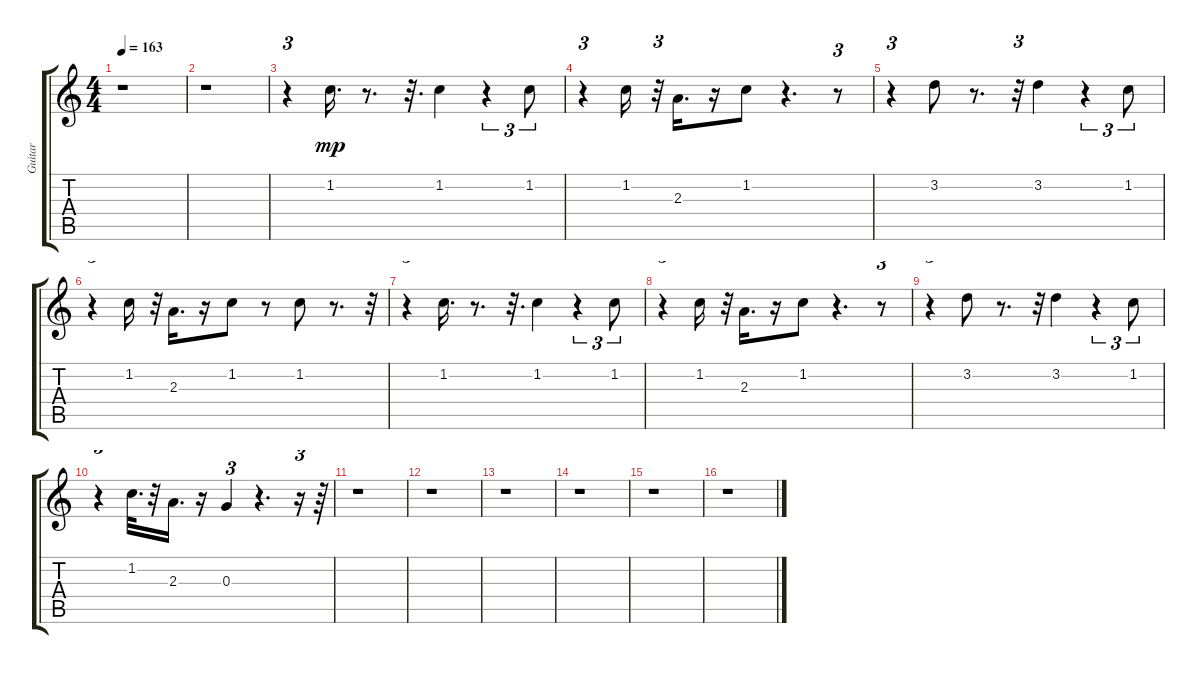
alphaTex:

\track ("Guitar" "Guitar") {instrument electricguitarmuted}
\staff {score tabs}
\tuning (E4 B3 G3 D3 A2 E2) {hide}
\ts (4 4)
\tempo 163
\clef g2
\ks c
r.1{dy mp} |
r.1 |
r.4{tu (3 2)} 1.2.16{d} r.8{d} r.32{d} 1.2.4 r.4{tu (3 2)} 1.2.8{tu (3 2)} |
r.4{tu (3 2)} 1.2.16 r.32{tu (3 2)} 2.3.16{d} r.16 1.2.8 r.4{d} r.8{tu (3 2)} |
r.4{tu (3 2)} 3.2.8 r.8{d} r.32{tu (3 2)} 3.2.4 r.4{tu (3 2)} 1.2.8{tu (3 2)} |
r.4{tu (3 2)} 1.2.16 r.32{tu (3 2)} 2.3.16{d} r.16 1.2.8 r.8 1.2.8 r.8{d} r.32{tu (3 2)} |
r.4{tu (3 2)} 1.2.16{d} r.8{d} r.32{d} 1.2.4 r.4{tu (3 2)} 1.2.8{tu (3 2)} |
r.4{tu (3 2)} 1.2.16 r.32{tu (3 2)} 2.3.16{d} r.16 1.2.8 r.4{d} r.8{tu (3 2)} |
r.4{tu (3 2)} 3.2.8 r.8{d} r.32{tu (3 2)} 3.2.4 r.4{tu (3 2)} 1.2.8{tu (3 2)} |
r.4{tu (3 2)} 1.2.32{d} r.32 2.3.16{d} r.16 0.3.4{tu (3 2)} r.4{d} r.16{tu (3 2)} r.64 |
r.1 |
r.1 |
r.1 |
r.1 |
r.1 |
r.1
